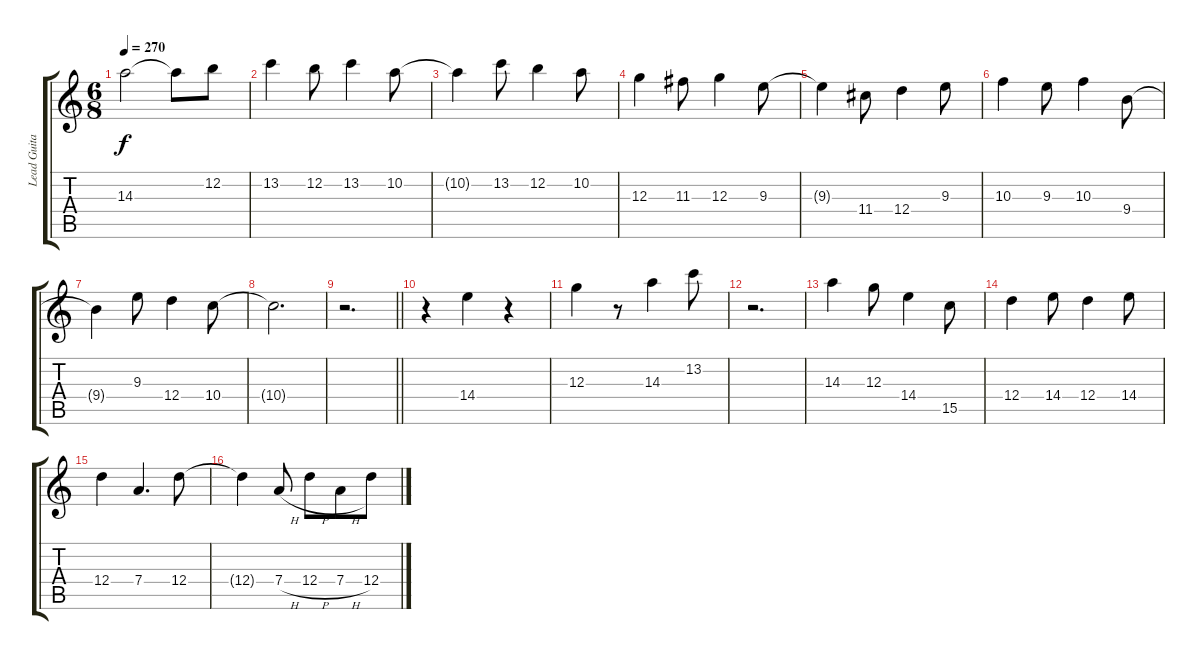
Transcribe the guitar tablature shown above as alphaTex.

\track ("Lead Guitar 1" "Lead Guita") {instrument distortionguitar}
\staff {score tabs}
\tuning (E4 B3 G3 D3 A2 E2) {hide}
\ts (6 8)
\tempo 270
\clef g2
\ks c
14.3{t}.2{dy f} 14.3{t}.8 12.2.8 |
13.2.4 12.2.8 13.2.4 10.2.8 |
10.2{t}.4 13.2.8 12.2.4 10.2.8 |
12.3.4 11.3.8 12.3.4 9.3.8 |
9.3{t}.4 11.4.8 12.4.4 9.3.8 |
10.3.4 9.3.8 10.3.4 9.4.8 |
9.4{t}.4 9.3.8 12.4.4 10.4.8 |
10.4{t}.2{d} |
\barLineRight lightlight
r.2{d} |
r.4 14.4.4 r.4 |
12.3.4 r.8 14.3.4 13.2.8 |
r.2{d} |
14.3.4 12.3.8 14.4.4 15.5.8 |
12.4.4 14.4.8 12.4.4 14.4.8 |
12.4.4 7.4.4{d} 12.4.8 |
12.4{t}.4 7.4{h}.8 12.4{h}.8 7.4{h}.8 12.4{h}.8
